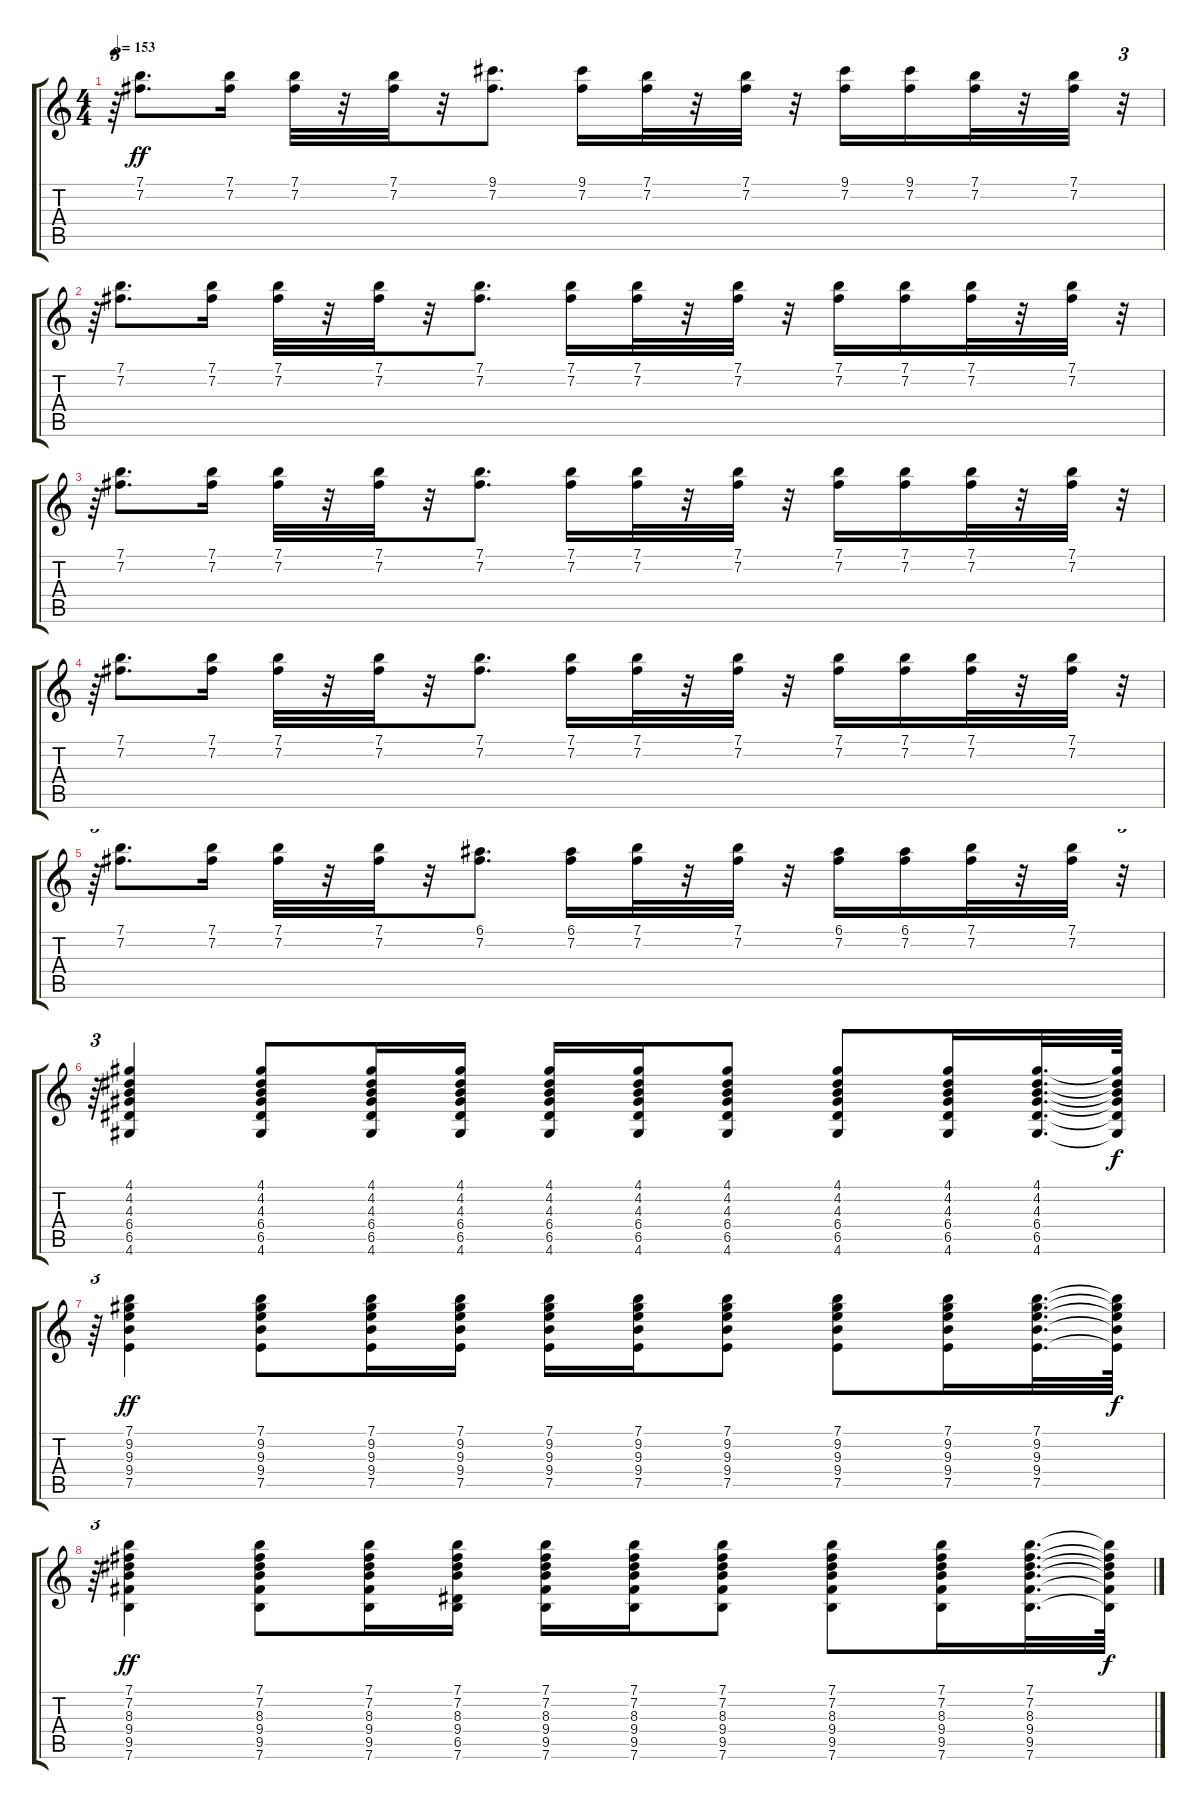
\track "" {instrument acousticguitarsteel}
\staff {score tabs}
\tuning (E4 B3 G3 D3 A2 E2) {hide}
\ts (4 4)
\tempo 153
\clef g2
\ks c
r.64{tu (3 2) dy ff} (7.1 7.2).8{d} (7.1 7.2).16 (7.1 7.2).32 r.32 (7.1 7.2).32 r.32 (9.1 7.2).8{d} (9.1 7.2).16 (7.1 7.2).32 r.32 (7.1 7.2).32 r.32 (9.1 7.2).16 (9.1 7.2).16 (7.1 7.2).32 r.32 (7.1 7.2).32 r.32{tu (3 2)} |
r.64{tu (3 2)} (7.1 7.2).8{d} (7.1 7.2).16 (7.1 7.2).32 r.32 (7.1 7.2).32 r.32 (7.1 7.2).8{d} (7.1 7.2).16 (7.1 7.2).32 r.32 (7.1 7.2).32 r.32 (7.1 7.2).16 (7.1 7.2).16 (7.1 7.2).32 r.32 (7.1 7.2).32 r.32{tu (3 2)} |
r.64{tu (3 2)} (7.1 7.2).8{d} (7.1 7.2).16 (7.1 7.2).32 r.32 (7.1 7.2).32 r.32 (7.1 7.2).8{d} (7.1 7.2).16 (7.1 7.2).32 r.32 (7.1 7.2).32 r.32 (7.1 7.2).16 (7.1 7.2).16 (7.1 7.2).32 r.32 (7.1 7.2).32 r.32{tu (3 2)} |
r.64{tu (3 2)} (7.1 7.2).8{d} (7.1 7.2).16 (7.1 7.2).32 r.32 (7.1 7.2).32 r.32 (7.1 7.2).8{d} (7.1 7.2).16 (7.1 7.2).32 r.32 (7.1 7.2).32 r.32 (7.1 7.2).16 (7.1 7.2).16 (7.1 7.2).32 r.32 (7.1 7.2).32 r.32{tu (3 2)} |
r.64{tu (3 2)} (7.1 7.2).8{d} (7.1 7.2).16 (7.1 7.2).32 r.32 (7.1 7.2).32 r.32 (6.1 7.2).8{d} (6.1 7.2).16 (7.1 7.2).32 r.32 (7.1 7.2).32 r.32 (6.1 7.2).16 (6.1 7.2).16 (7.1 7.2).32 r.32 (7.1 7.2).32 r.32{tu (3 2)} |
r.64{tu (3 2)} (4.1 4.2 4.3 6.4 6.5 4.6).4 (4.1 4.2 4.3 6.4 6.5 4.6).8 (4.1 4.2 4.3 6.4 6.5 4.6).16 (4.1 4.2 4.3 6.4 6.5 4.6).16 (4.1 4.2 4.3 6.4 6.5 4.6).16 (4.1 4.2 4.3 6.4 6.5 4.6).16 (4.1 4.2 4.3 6.4 6.5 4.6).8 (4.1 4.2 4.3 6.4 6.5 4.6).8 (4.1 4.2 4.3 6.4 6.5 4.6).16 (4.1 4.2 4.3 6.4 6.5 4.6).32{d} (4.1{t} 4.2{t} 4.3{t} 6.4{t} 6.5{t} 4.6{t}).64{dy f} |
r.64{tu (3 2)} (7.1 9.2 9.3 9.4 7.5).4{dy ff} (7.1 9.2 9.3 9.4 7.5).8 (7.1 9.2 9.3 9.4 7.5).16 (7.1 9.2 9.3 9.4 7.5).16 (7.1 9.2 9.3 9.4 7.5).16 (7.1 9.2 9.3 9.4 7.5).16 (7.1 9.2 9.3 9.4 7.5).8 (7.1 9.2 9.3 9.4 7.5).8 (7.1 9.2 9.3 9.4 7.5).16 (7.1 9.2 9.3 9.4 7.5).32{d} (7.1{t} 9.2{t} 9.3{t} 9.4{t} 7.5{t}).64{dy f} |
r.64{tu (3 2)} (7.1 7.2 8.3 9.4 9.5 7.6).4{dy ff} (7.1 7.2 8.3 9.4 9.5 7.6).8 (7.1 7.2 8.3 9.4 9.5 7.6).16 (7.1 7.2 8.3 9.4 6.5 7.6).16 (7.1 7.2 8.3 9.4 9.5 7.6).16 (7.1 7.2 8.3 9.4 9.5 7.6).16 (7.1 7.2 8.3 9.4 9.5 7.6).8 (7.1 7.2 8.3 9.4 9.5 7.6).8 (7.1 7.2 8.3 9.4 9.5 7.6).16 (7.1 7.2 8.3 9.4 9.5 7.6).32{d} (7.1{t} 7.2{t} 8.3{t} 9.4{t} 9.5{t} 7.6{t}).64{dy f}
